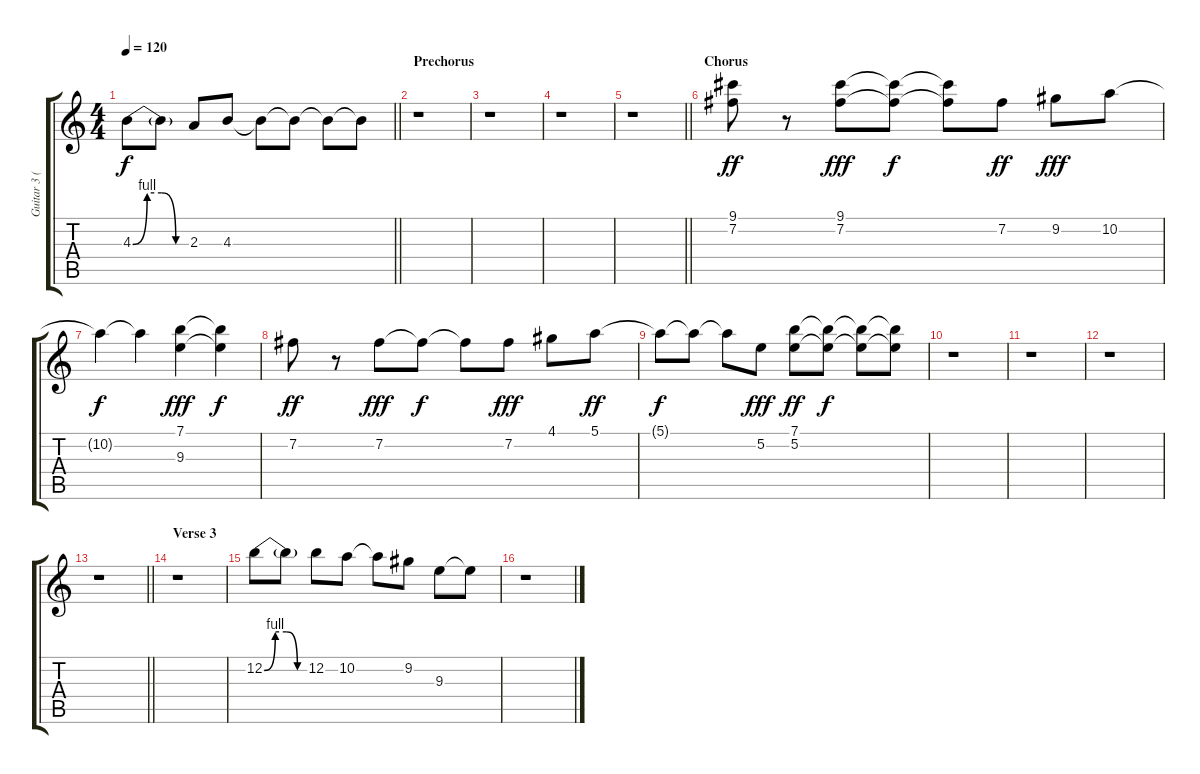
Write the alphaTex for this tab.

\track ("Guitar 3 (Funky)" "Guitar 3 (") {instrument distortionguitar}
\staff {score tabs}
\tuning (E4 B3 G3 D3 A2 E2) {hide}
\ts (4 4)
\tempo 120
\clef g2
\barLineRight lightlight
\ks c
4.3{be (custom 0 0 15 4 30 4 45 0 60 0)}.8{dy f} 4.3{t}.8 2.3.8 4.3.8 4.3{t}.8 4.3{t}.8 4.3{t}.8 4.3{t}.8 |
\section ("" "Prechorus")
r.1 |
r.1 |
r.1 |
\barLineRight lightlight
r.1 |
\section ("" "Chorus")
(9.1 7.2).8{dy ff} r.8 (9.1 7.2).8{dy fff} (9.1{t} 7.2{t}).8{dy f} (9.1{t} 7.2{t}).8 7.2.8{dy ff} 9.2.8{dy fff} 10.2.8 |
10.2{t}.4{dy f} 10.2{t}.4 (7.1 9.3).4{dy fff} (7.1{t} 9.3{t}).4{dy f} |
7.2.8{dy ff} r.8 7.2.8{dy fff} 7.2{t}.8{dy f} 7.2{t}.8 7.2.8{dy fff} 4.1.8 5.1.8{dy ff} |
5.1{t}.8{dy f} 5.1{t}.8 5.1{t}.8 5.2.8{dy fff} (7.1 5.2).8{dy ff} (7.1{t} 5.2{t}).8{dy f} (7.1{t} 5.2{t}).8 (7.1{t} 5.2{t}).8 |
r.1 |
r.1 |
r.1 |
\barLineRight lightlight
r.1 |
\section ("" "Verse 3")
r.1 |
12.2{be (custom 0 0 15 4 30 4 45 0 60 0)}.8 12.2{t}.8 12.2.8 10.2.8 10.2{t}.8 9.2.8 9.3.8 9.3{t}.8 |
r.1
